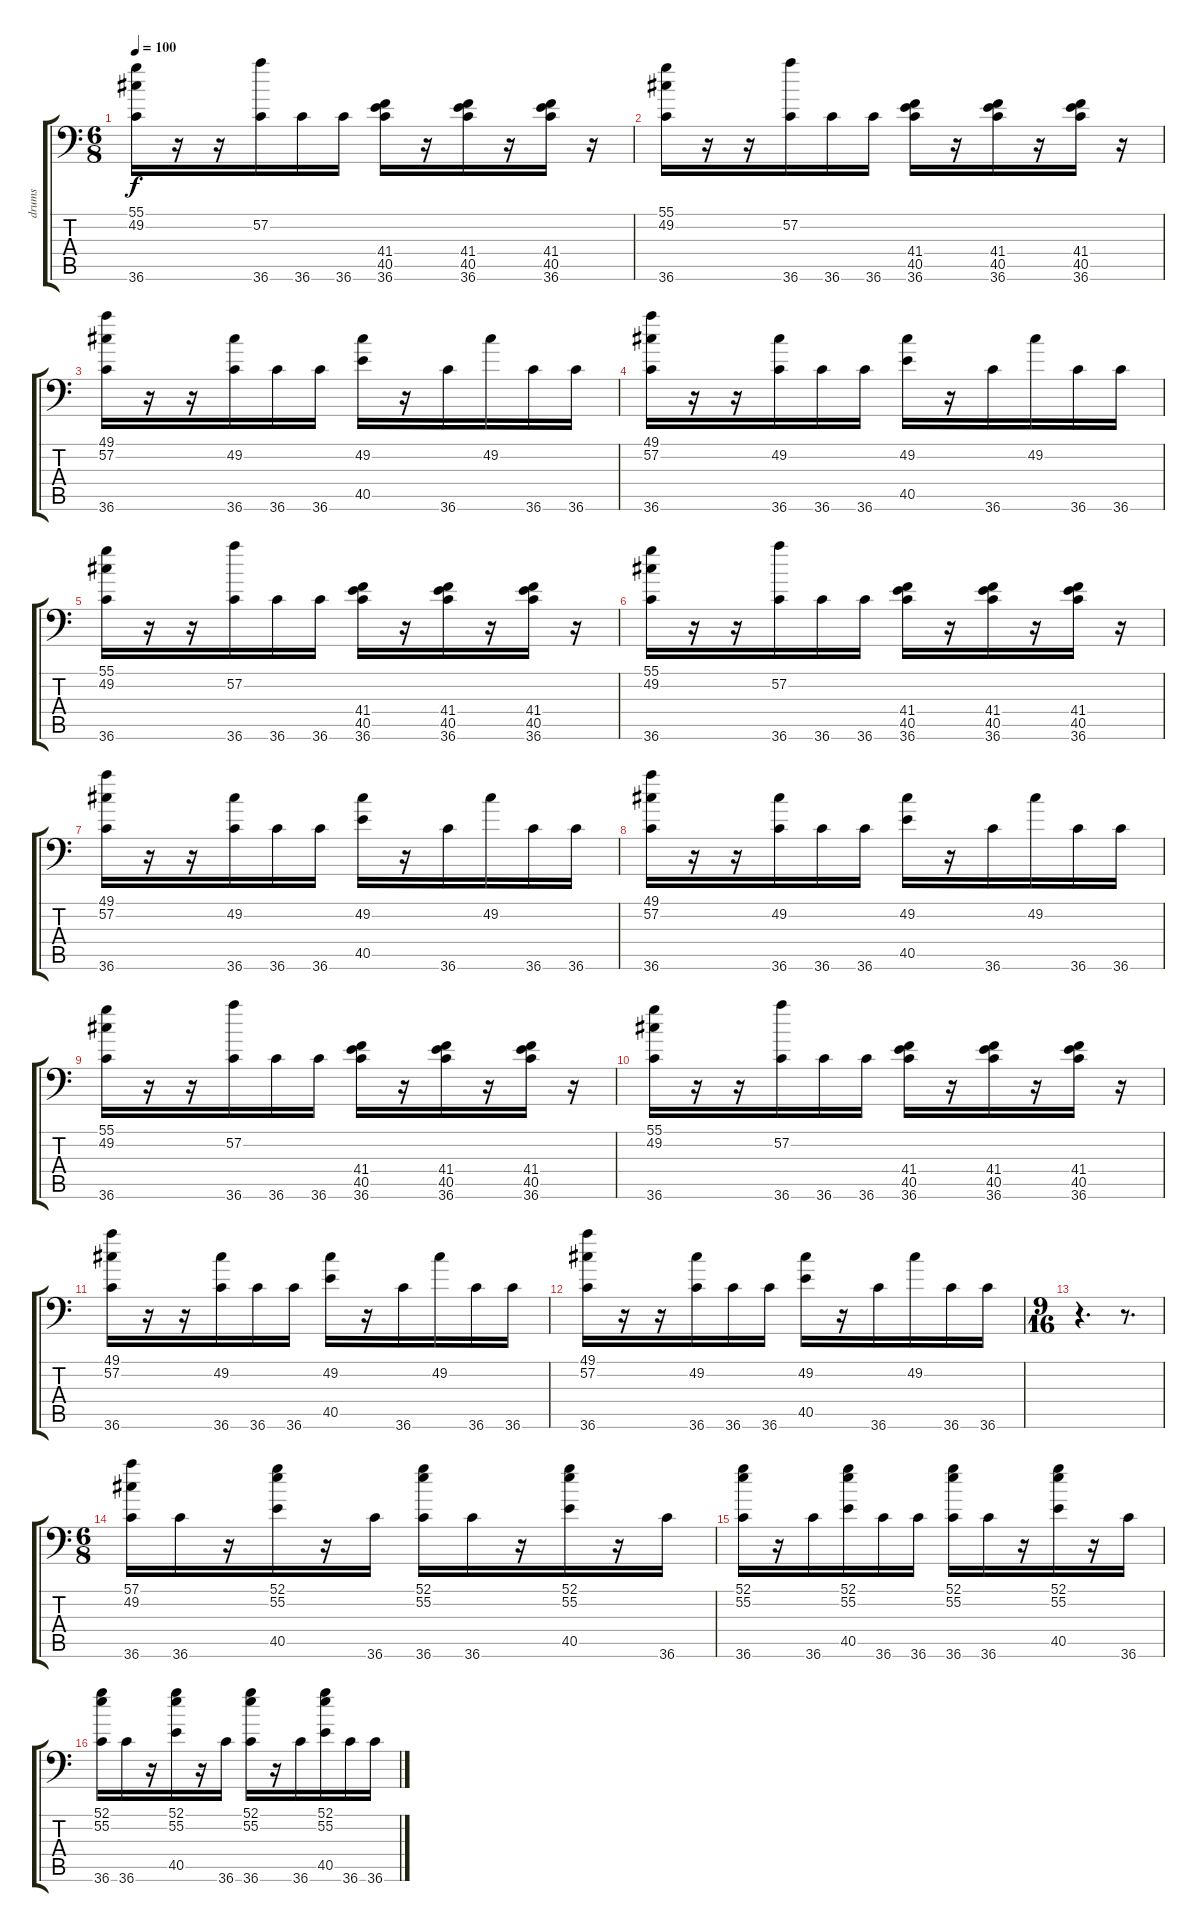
\track ("drums" "drums") {instrument acousticgrandpiano}
\staff {score tabs}
\tuning (C-1 C-1 C-1 C-1 C-1 C-1) {hide}
\ts (6 8)
\tempo 100
\clef f4
\ks c
(55.1 49.2 36.6).16{dy f} r.16 r.16 (57.2 36.6).16 36.6.16 36.6.16 (41.4 40.5 36.6).16 r.16 (41.4 40.5 36.6).16 r.16 (41.4 40.5 36.6).16 r.16 |
(55.1 49.2 36.6).16 r.16 r.16 (57.2 36.6).16 36.6.16 36.6.16 (41.4 40.5 36.6).16 r.16 (41.4 40.5 36.6).16 r.16 (41.4 40.5 36.6).16 r.16 |
(49.1 57.2 36.6).16 r.16 r.16 (49.2 36.6).16 36.6.16 36.6.16 (49.2 40.5).16 r.16 36.6.16 49.2.16 36.6.16 36.6.16 |
(49.1 57.2 36.6).16 r.16 r.16 (49.2 36.6).16 36.6.16 36.6.16 (49.2 40.5).16 r.16 36.6.16 49.2.16 36.6.16 36.6.16 |
(55.1 49.2 36.6).16 r.16 r.16 (57.2 36.6).16 36.6.16 36.6.16 (41.4 40.5 36.6).16 r.16 (41.4 40.5 36.6).16 r.16 (41.4 40.5 36.6).16 r.16 |
(55.1 49.2 36.6).16 r.16 r.16 (57.2 36.6).16 36.6.16 36.6.16 (41.4 40.5 36.6).16 r.16 (41.4 40.5 36.6).16 r.16 (41.4 40.5 36.6).16 r.16 |
(49.1 57.2 36.6).16 r.16 r.16 (49.2 36.6).16 36.6.16 36.6.16 (49.2 40.5).16 r.16 36.6.16 49.2.16 36.6.16 36.6.16 |
(49.1 57.2 36.6).16 r.16 r.16 (49.2 36.6).16 36.6.16 36.6.16 (49.2 40.5).16 r.16 36.6.16 49.2.16 36.6.16 36.6.16 |
(55.1 49.2 36.6).16 r.16 r.16 (57.2 36.6).16 36.6.16 36.6.16 (41.4 40.5 36.6).16 r.16 (41.4 40.5 36.6).16 r.16 (41.4 40.5 36.6).16 r.16 |
(55.1 49.2 36.6).16 r.16 r.16 (57.2 36.6).16 36.6.16 36.6.16 (41.4 40.5 36.6).16 r.16 (41.4 40.5 36.6).16 r.16 (41.4 40.5 36.6).16 r.16 |
(49.1 57.2 36.6).16 r.16 r.16 (49.2 36.6).16 36.6.16 36.6.16 (49.2 40.5).16 r.16 36.6.16 49.2.16 36.6.16 36.6.16 |
(49.1 57.2 36.6).16 r.16 r.16 (49.2 36.6).16 36.6.16 36.6.16 (49.2 40.5).16 r.16 36.6.16 49.2.16 36.6.16 36.6.16 |
\ts (9 16)
r.4{d} r.8{d} |
\ts (6 8)
(57.1 49.2 36.6).16 36.6.16 r.16 (52.1 55.2 40.5).16 r.16 36.6.16 (52.1 55.2 36.6).16 36.6.16 r.16 (52.1 55.2 40.5).16 r.16 36.6.16 |
(52.1 55.2 36.6).16 r.16 36.6.16 (52.1 55.2 40.5).16 36.6.16 36.6.16 (52.1 55.2 36.6).16 36.6.16 r.16 (52.1 55.2 40.5).16 r.16 36.6.16 |
(52.1 55.2 36.6).16 36.6.16 r.16 (52.1 55.2 40.5).16 r.16 36.6.16 (52.1 55.2 36.6).16 r.16 36.6.16 (52.1 55.2 40.5).16 36.6.16 36.6.16
